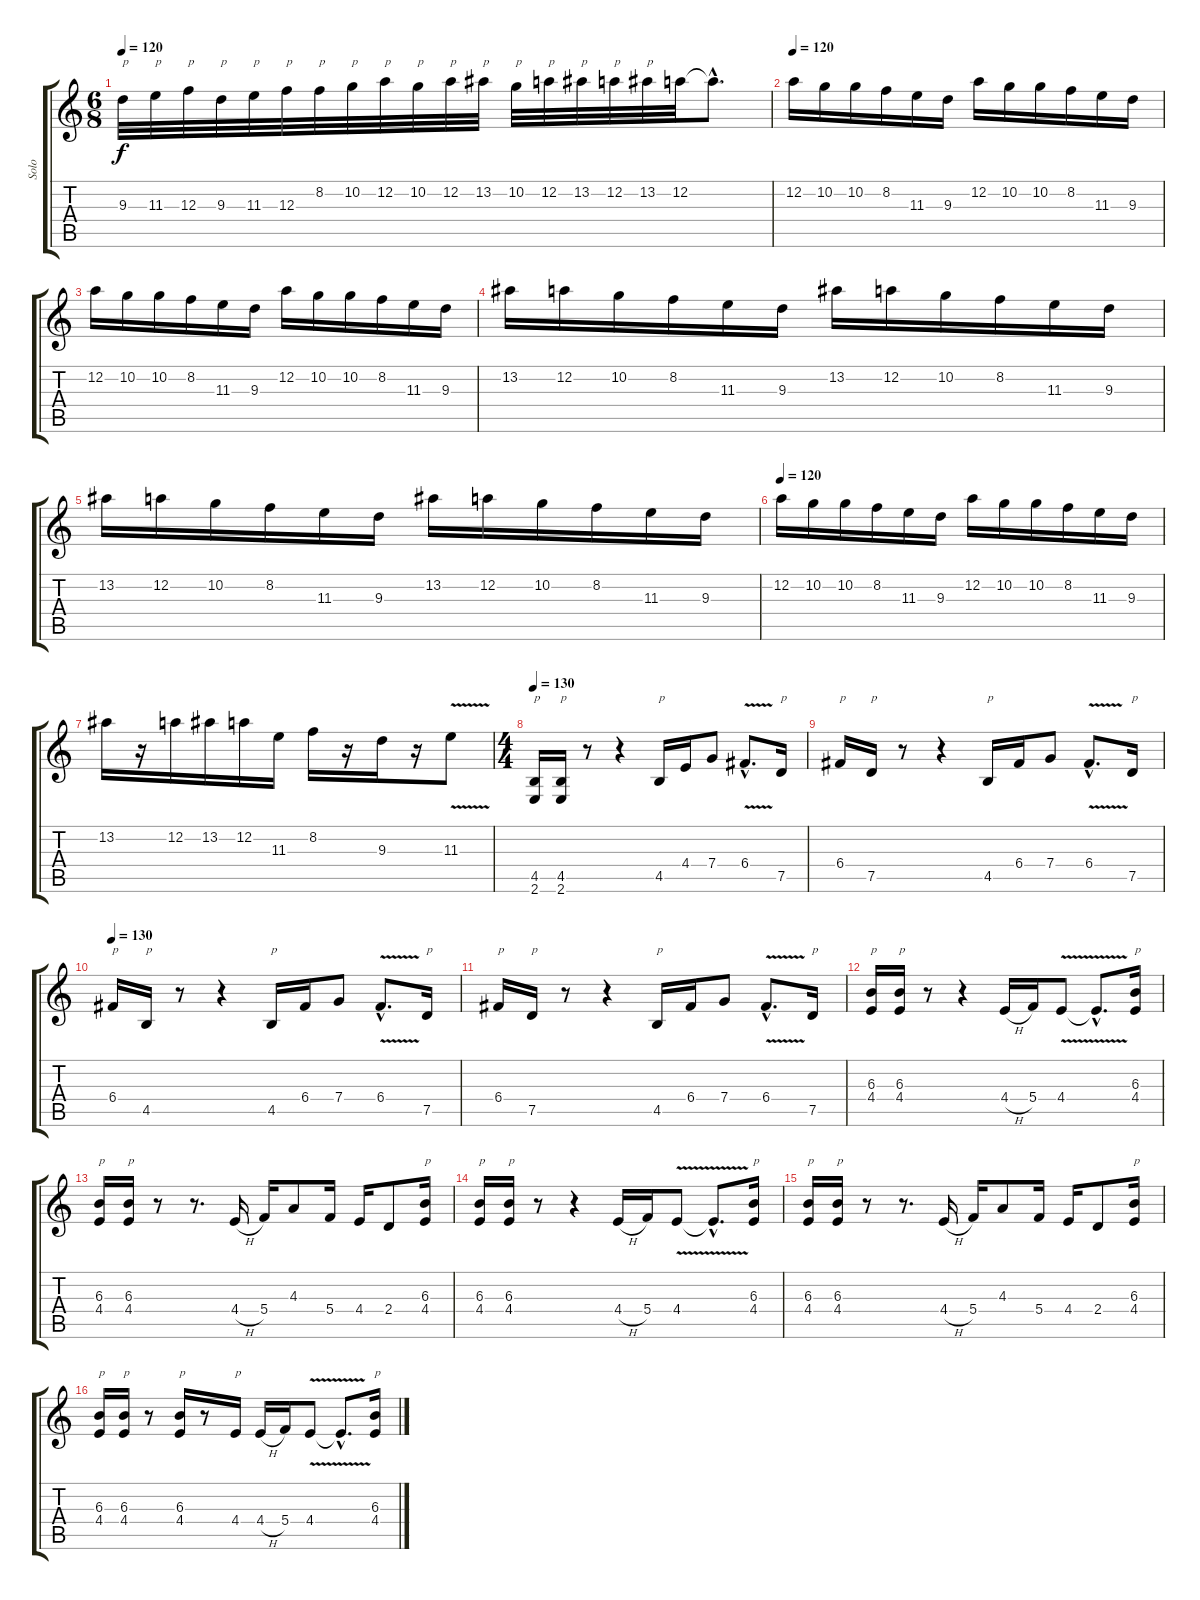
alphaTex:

\track ("Solo" "Solo") {instrument distortionguitar}
\staff {score tabs}
\tuning (D4 A3 F3 C3 G2 D2) {hide}
\ts (6 8)
\tempo 120
\clef g2
\ks c
9.3.32{txt "p" dy f} 11.3.32{txt "p"} 12.3.32{txt "p"} 9.3.32{txt "p"} 11.3.32{txt "p"} 12.3.32{txt "p"} 8.2.32{txt "p"} 10.2.32{txt "p"} 12.2.32{txt "p"} 10.2.32{txt "p"} 12.2.32{txt "p"} 13.2.32{txt "p"} 10.2.32{txt "p"} 12.2.32{txt "p"} 13.2.32{txt "p"} 12.2.32{txt "p"} 13.2.32{txt "p"} 12.2.32 12.2{hac t}.8{d} |
\tempo 120
12.2.16 10.2.16 10.2.16 8.2.16 11.3.16 9.3.16 12.2.16 10.2.16 10.2.16 8.2.16 11.3.16 9.3.16 |
12.2.16 10.2.16 10.2.16 8.2.16 11.3.16 9.3.16 12.2.16 10.2.16 10.2.16 8.2.16 11.3.16 9.3.16 |
13.2.16 12.2.16 10.2.16 8.2.16 11.3.16 9.3.16 13.2.16 12.2.16 10.2.16 8.2.16 11.3.16 9.3.16 |
13.2.16 12.2.16 10.2.16 8.2.16 11.3.16 9.3.16 13.2.16 12.2.16 10.2.16 8.2.16 11.3.16 9.3.16 |
\tempo 120
12.2.16 10.2.16 10.2.16 8.2.16 11.3.16 9.3.16 12.2.16 10.2.16 10.2.16 8.2.16 11.3.16 9.3.16 |
13.2.16 r.16 12.2.16 13.2.16 12.2.16 11.3.16 8.2.16 r.16 9.3.16 r.16 11.3{v}.8 |
\ts (4 4)
\tempo 130
(4.5 2.6).16{txt "p" volume 0} (4.5 2.6).16{txt "p"} r.8 r.4 4.5.16{txt "p"} 4.4.16 7.4.8 6.4{v hac}.8{d} 7.5.16{txt "p"} |
6.4.16{txt "p"} 7.5.16{txt "p"} r.8 r.4 4.5.16{txt "p"} 6.4.16 7.4.8 6.4{v hac}.8{d} 7.5.16{txt "p"} |
\tempo 130
6.4.16{txt "p"} 4.5.16{txt "p"} r.8 r.4 4.5.16{txt "p"} 6.4.16 7.4.8 6.4{v hac}.8{d} 7.5.16{txt "p"} |
6.4.16{txt "p"} 7.5.16{txt "p"} r.8 r.4 4.5.16{txt "p"} 6.4.16 7.4.8 6.4{v hac}.8{d} 7.5.16{txt "p"} |
(6.3 4.4).16{txt "p"} (6.3 4.4).16{txt "p"} r.8 r.4 4.4{h}.16 5.4.16 4.4{v}.8 4.4{hac t}.8{d} (6.3 4.4).16{txt "p"} |
(6.3 4.4).16{txt "p"} (6.3 4.4).16{txt "p"} r.8 r.8{d} 4.4{h}.16 5.4.16 4.3.8 5.4.16 4.4.16 2.4.8 (6.3 4.4).16{txt "p"} |
(6.3 4.4).16{txt "p"} (6.3 4.4).16{txt "p"} r.8 r.4 4.4{h}.16 5.4.16 4.4{v}.8 4.4{hac t}.8{d} (6.3 4.4).16{txt "p"} |
(6.3 4.4).16{txt "p"} (6.3 4.4).16{txt "p"} r.8 r.8{d} 4.4{h}.16 5.4.16 4.3.8 5.4.16 4.4.16 2.4.8 (6.3 4.4).16{txt "p"} |
(6.3 4.4).16{txt "p"} (6.3 4.4).16{txt "p"} r.8 (6.3 4.4).16{txt "p"} r.8 4.4.16{txt "p"} 4.4{h}.16 5.4.16 4.4{v}.8 4.4{hac t}.8{d} (6.3 4.4).16{txt "p"}
